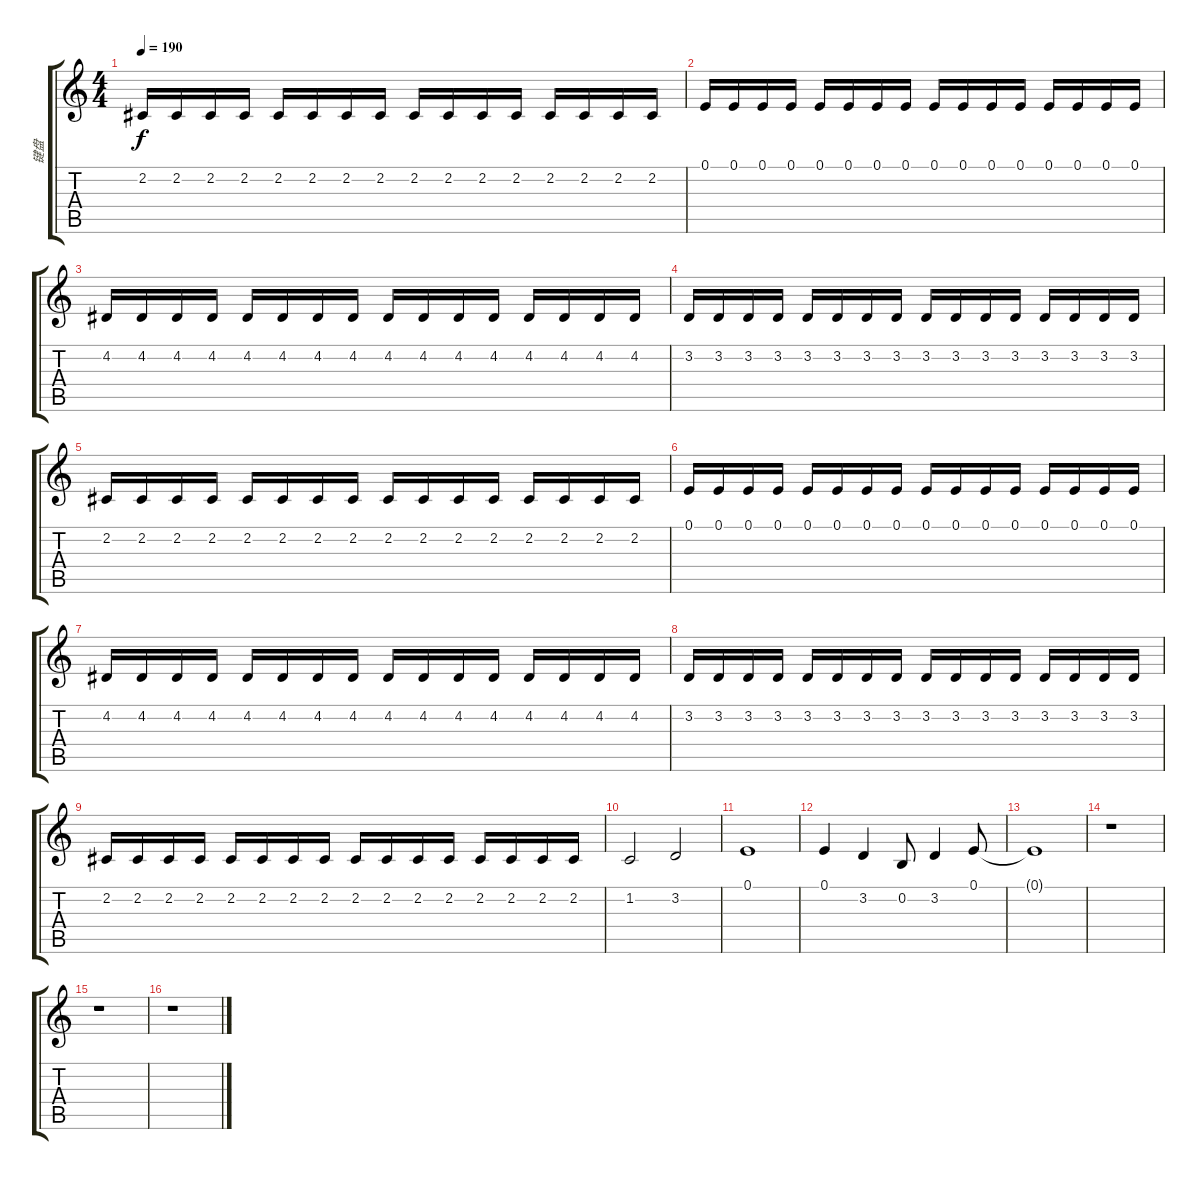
\track ("键盘" "键盘") {instrument synthbrass1}
\staff {score tabs}
\tuning (E4 B3 G3 D3 A2 E2) {hide}
\ts (4 4)
\tempo 190
\clef g2
\ks c
2.2.16{dy f} 2.2.16 2.2.16 2.2.16 2.2.16 2.2.16 2.2.16 2.2.16 2.2.16 2.2.16 2.2.16 2.2.16 2.2.16 2.2.16 2.2.16 2.2.16 |
0.1.16 0.1.16 0.1.16 0.1.16 0.1.16 0.1.16 0.1.16 0.1.16 0.1.16 0.1.16 0.1.16 0.1.16 0.1.16 0.1.16 0.1.16 0.1.16 |
4.2.16 4.2.16 4.2.16 4.2.16 4.2.16 4.2.16 4.2.16 4.2.16 4.2.16 4.2.16 4.2.16 4.2.16 4.2.16 4.2.16 4.2.16 4.2.16 |
3.2.16 3.2.16 3.2.16 3.2.16 3.2.16 3.2.16 3.2.16 3.2.16 3.2.16 3.2.16 3.2.16 3.2.16 3.2.16 3.2.16 3.2.16 3.2.16 |
2.2.16 2.2.16 2.2.16 2.2.16 2.2.16 2.2.16 2.2.16 2.2.16 2.2.16 2.2.16 2.2.16 2.2.16 2.2.16 2.2.16 2.2.16 2.2.16 |
0.1.16 0.1.16 0.1.16 0.1.16 0.1.16 0.1.16 0.1.16 0.1.16 0.1.16 0.1.16 0.1.16 0.1.16 0.1.16 0.1.16 0.1.16 0.1.16 |
4.2.16 4.2.16 4.2.16 4.2.16 4.2.16 4.2.16 4.2.16 4.2.16 4.2.16 4.2.16 4.2.16 4.2.16 4.2.16 4.2.16 4.2.16 4.2.16 |
3.2.16 3.2.16 3.2.16 3.2.16 3.2.16 3.2.16 3.2.16 3.2.16 3.2.16 3.2.16 3.2.16 3.2.16 3.2.16 3.2.16 3.2.16 3.2.16 |
2.2.16 2.2.16 2.2.16 2.2.16 2.2.16 2.2.16 2.2.16 2.2.16 2.2.16 2.2.16 2.2.16 2.2.16 2.2.16 2.2.16 2.2.16 2.2.16 |
1.2.2 3.2.2 |
0.1.1 |
0.1.4 3.2.4 0.2.8 3.2.4 0.1.8 |
0.1{t}.1 |
r.1 |
r.1 |
r.1
